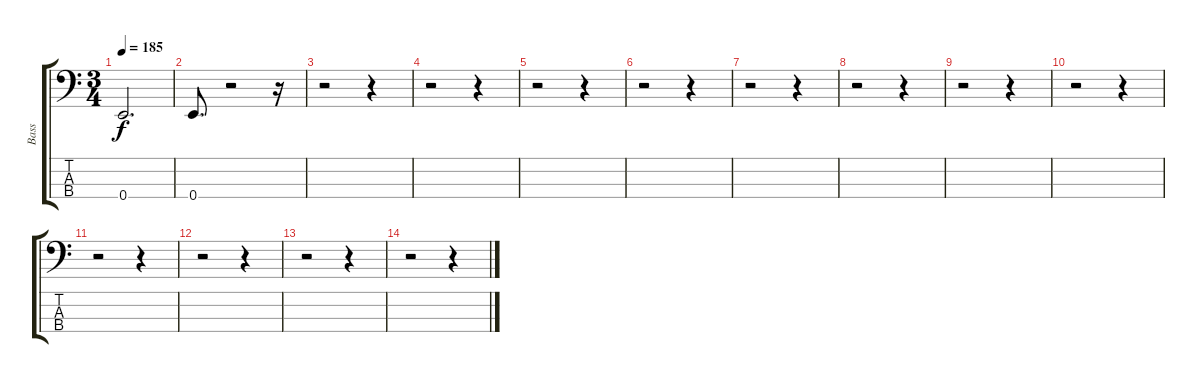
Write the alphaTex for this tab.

\track ("Bass" "Bass") {instrument electricbassfinger}
\staff {score tabs}
\tuning (G2 D2 A1 E1) {hide}
\ts (3 4)
\tempo 185
\clef f4
\ks c
0.4{t}.2{d dy f} |
0.4.8{d} r.2 r.16 |
r.2 r.4 |
r.2 r.4 |
r.2 r.4 |
r.2 r.4 |
r.2 r.4 |
r.2 r.4 |
r.2 r.4 |
r.2 r.4 |
r.2 r.4 |
r.2 r.4 |
r.2 r.4 |
r.2 r.4
